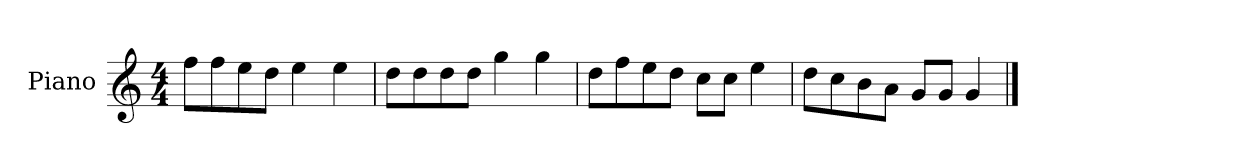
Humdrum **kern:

**kern
*part1
*staff1
*I"Piano
*I'P-no
*clefG2
*k[]
*M4/4
*MM90
=1
8ff\L
8ff\
8ee\
8dd\J
4ee\
4ee\
=2
8dd\L
8dd\
8dd\
8dd\J
4gg\
4gg\
=3
8dd\L
8ff\
8ee\
8dd\J
8cc\L
8cc\J
4ee\
=4
8dd\L
8cc\
8b\
8a\J
8g/L
8g/J
4g/
==
*-
